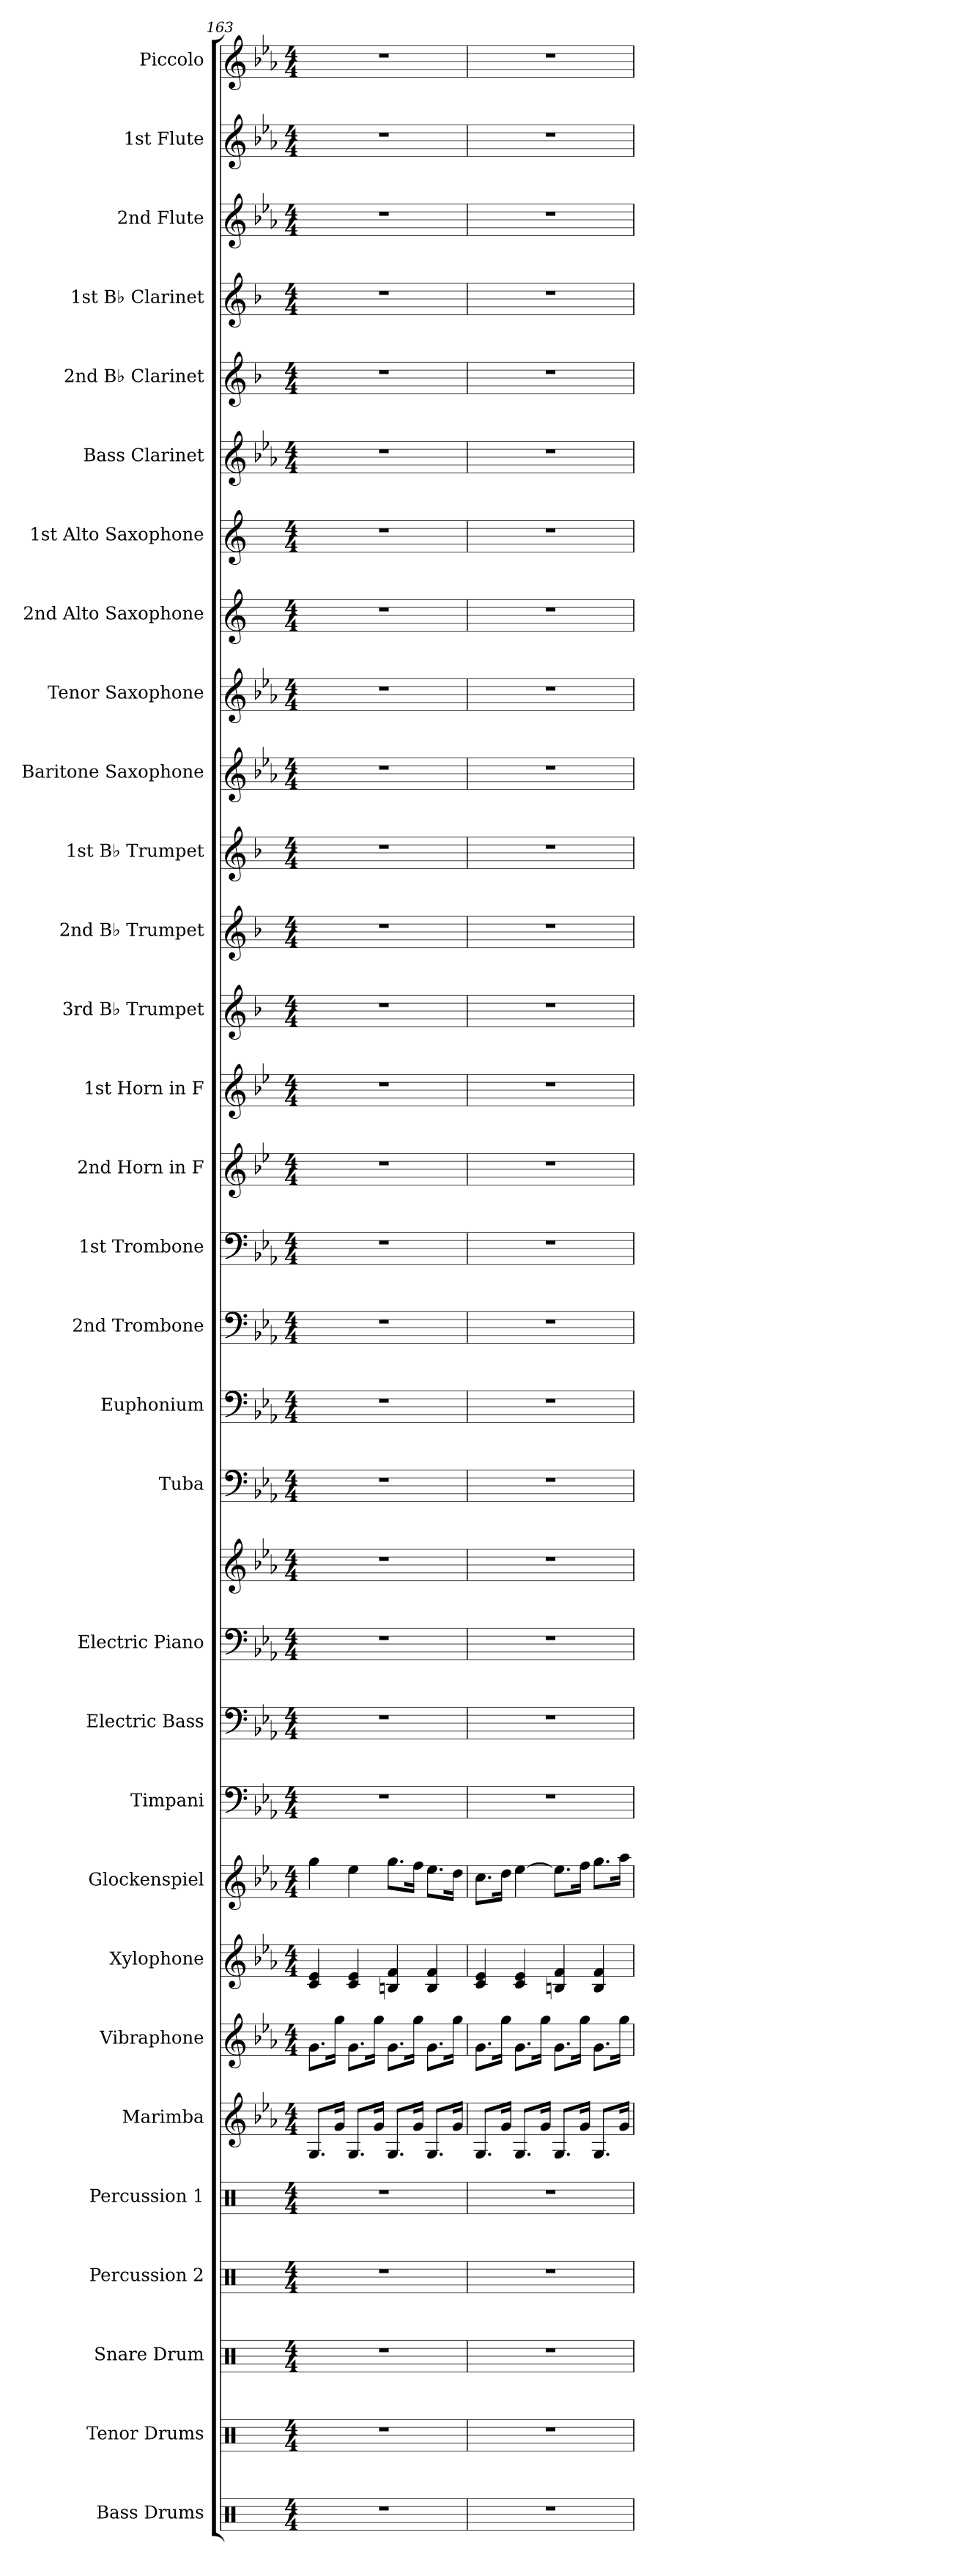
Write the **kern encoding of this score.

**kern	**kern	**kern	**kern	**kern	**kern	**kern	**kern	**kern	**kern	**kern	**kern	**kern	**kern	**kern	**kern	**kern	**kern	**kern	**kern	**kern	**kern	**kern	**kern	**kern	**kern	**kern	**kern	**kern	**kern	**kern	**kern
*part31	*part30	*part29	*part28	*part27	*part26	*part25	*part24	*part23	*part22	*part21	*part20	*part20	*part19	*part18	*part17	*part16	*part15	*part14	*part13	*part12	*part11	*part10	*part9	*part8	*part7	*part6	*part5	*part4	*part3	*part2	*part1
*staff32	*staff31	*staff30	*staff29	*staff28	*staff27	*staff26	*staff25	*staff24	*staff23	*staff22	*staff21	*staff20	*staff19	*staff18	*staff17	*staff16	*staff15	*staff14	*staff13	*staff12	*staff11	*staff10	*staff9	*staff8	*staff7	*staff6	*staff5	*staff4	*staff3	*staff2	*staff1
*I"Bass Drums	*I"Tenor Drums	*I"Snare Drum	*I"Percussion 2	*I"Percussion 1	*I"Marimba	*I"Vibraphone	*I"Xylophone	*I"Glockenspiel	*I"Timpani	*I"Electric Bass	*I"Electric Piano	*	*I"Tuba	*I"Euphonium	*I"2nd Trombone	*I"1st Trombone	*I"2nd Horn in F	*I"1st Horn in F	*I"3rd B♭ Trumpet	*I"2nd B♭ Trumpet	*I"1st B♭ Trumpet	*I"Baritone Saxophone	*I"Tenor Saxophone	*I"2nd Alto Saxophone	*I"1st Alto Saxophone	*I"Bass Clarinet	*I"2nd B♭ Clarinet	*I"1st B♭ Clarinet	*I"2nd Flute	*I"1st Flute	*I"Piccolo
*I'B.D.	*I'T.D.	*I'S.D.	*I'Perc.	*I'Perc.	*I'Mrm.	*I'Vib.	*I'Xyl.	*I'Glock.	*I'Timp.	*I'El. B.	*I'El. Pno.	*	*I'Tba.	*I'Euph.	*I'Tbn.	*I'Tbn.	*	*	*I'B♭ Tpt.	*I'B♭ Tpt.	*I'B♭ Tpt.	*I'Bar. Sax.	*I'T. Sax.	*I'A. Sax.	*I'A. Sax.	*I'B. Cl.	*I'B♭ Cl.	*I'B♭ Cl.	*I'Fl.	*I'Fl.	*I'Picc.
!!LO:PB:g=z
*clefX	*clefX	*clefX	*clefX	*clefX	*clefG2	*clefG2	*clefG2	*clefG2	*clefF4	*clefF4	*clefF4	*clefG2	*clefF4	*clefF4	*clefF4	*clefF4	*clefG2	*clefG2	*clefG2	*clefG2	*clefG2	*clefG2	*clefG2	*clefG2	*clefG2	*clefG2	*clefG2	*clefG2	*clefG2	*clefG2	*clefG2
*	*	*	*	*	*	*	*ITrd-7c-12	*ITrd-14c-24	*	*ITrd7c12	*	*	*	*	*	*	*ITrd4c7	*ITrd4c7	*ITrd1c2	*ITrd1c2	*ITrd1c2	*ITrd12c21	*ITrd8c14	*ITrd5c9	*ITrd5c9	*ITrd8c14	*ITrd1c2	*ITrd1c2	*	*	*ITrd-7c-12
*k[]	*k[]	*k[]	*k[]	*k[]	*k[b-e-a-]	*k[b-e-a-]	*k[b-e-a-]	*k[b-e-a-]	*k[b-e-a-]	*k[b-e-a-]	*k[b-e-a-]	*k[b-e-a-]	*k[b-e-a-]	*k[b-e-a-]	*k[b-e-a-]	*k[b-e-a-]	*k[b-e-a-]	*k[b-e-a-]	*k[b-e-a-]	*k[b-e-a-]	*k[b-e-a-]	*k[b-e-a-]	*k[b-e-a-]	*k[b-e-a-]	*k[b-e-a-]	*k[b-e-a-]	*k[b-e-a-]	*k[b-e-a-]	*k[b-e-a-]	*k[b-e-a-]	*k[b-e-a-]
*M4/4	*M4/4	*M4/4	*M4/4	*M4/4	*M4/4	*M4/4	*M4/4	*M4/4	*M4/4	*M4/4	*M4/4	*M4/4	*M4/4	*M4/4	*M4/4	*M4/4	*M4/4	*M4/4	*M4/4	*M4/4	*M4/4	*M4/4	*M4/4	*M4/4	*M4/4	*M4/4	*M4/4	*M4/4	*M4/4	*M4/4	*M4/4
=163	=163	=163	=163	=163	=163	=163	=163	=163	=163	=163	=163	=163	=163	=163	=163	=163	=163	=163	=163	=163	=163	=163	=163	=163	=163	=163	=163	=163	=163	=163	=163
1r	1r	1r	1r	1r	8.G/L	8.g\L	4cc/ 4ee-/	4gggg\	1r	1r	1r	1r	1r	1r	1r	1r	1r	1r	1r	1r	1r	1r	1r	1r	1r	1r	1r	1r	1r	1r	1r
.	.	.	.	.	16g/Jk	16gg\Jk	.	.	.	.	.	.	.	.	.	.	.	.	.	.	.	.	.	.	.	.	.	.	.	.	.
.	.	.	.	.	8.G/L	8.g\L	4cc/ 4ee-/	4eeee-\	.	.	.	.	.	.	.	.	.	.	.	.	.	.	.	.	.	.	.	.	.	.	.
.	.	.	.	.	16g/Jk	16gg\Jk	.	.	.	.	.	.	.	.	.	.	.	.	.	.	.	.	.	.	.	.	.	.	.	.	.
.	.	.	.	.	8.G/L	8.g\L	4bn/ 4ff/	8.gggg\L	.	.	.	.	.	.	.	.	.	.	.	.	.	.	.	.	.	.	.	.	.	.	.
.	.	.	.	.	16g/Jk	16gg\Jk	.	16ffff\Jk	.	.	.	.	.	.	.	.	.	.	.	.	.	.	.	.	.	.	.	.	.	.	.
.	.	.	.	.	8.G/L	8.g\L	4b/ 4ff/	8.eeee-\L	.	.	.	.	.	.	.	.	.	.	.	.	.	.	.	.	.	.	.	.	.	.	.
.	.	.	.	.	16g/Jk	16gg\Jk	.	16dddd\Jk	.	.	.	.	.	.	.	.	.	.	.	.	.	.	.	.	.	.	.	.	.	.	.
=164	=164	=164	=164	=164	=164	=164	=164	=164	=164	=164	=164	=164	=164	=164	=164	=164	=164	=164	=164	=164	=164	=164	=164	=164	=164	=164	=164	=164	=164	=164	=164
1r	1r	1r	1r	1r	8.G/L	8.g\L	4cc/ 4ee-/	8.cccc\L	1r	1r	1r	1r	1r	1r	1r	1r	1r	1r	1r	1r	1r	1r	1r	1r	1r	1r	1r	1r	1r	1r	1r
.	.	.	.	.	16g/Jk	16gg\Jk	.	16dddd\Jk	.	.	.	.	.	.	.	.	.	.	.	.	.	.	.	.	.	.	.	.	.	.	.
.	.	.	.	.	8.G/L	8.g\L	4cc/ 4ee-/	[4eeee-\	.	.	.	.	.	.	.	.	.	.	.	.	.	.	.	.	.	.	.	.	.	.	.
.	.	.	.	.	16g/Jk	16gg\Jk	.	.	.	.	.	.	.	.	.	.	.	.	.	.	.	.	.	.	.	.	.	.	.	.	.
.	.	.	.	.	8.G/L	8.g\L	4bn/ 4ff/	8.eeee-\L]	.	.	.	.	.	.	.	.	.	.	.	.	.	.	.	.	.	.	.	.	.	.	.
.	.	.	.	.	16g/Jk	16gg\Jk	.	16ffff\Jk	.	.	.	.	.	.	.	.	.	.	.	.	.	.	.	.	.	.	.	.	.	.	.
.	.	.	.	.	8.G/L	8.g\L	4b/ 4ff/	8.gggg\L	.	.	.	.	.	.	.	.	.	.	.	.	.	.	.	.	.	.	.	.	.	.	.
.	.	.	.	.	16g/Jk	16gg\Jk	.	16aaaa-\Jk	.	.	.	.	.	.	.	.	.	.	.	.	.	.	.	.	.	.	.	.	.	.	.
=	=	=	=	=	=	=	=	=	=	=	=	=	=	=	=	=	=	=	=	=	=	=	=	=	=	=	=	=	=	=	=
*-	*-	*-	*-	*-	*-	*-	*-	*-	*-	*-	*-	*-	*-	*-	*-	*-	*-	*-	*-	*-	*-	*-	*-	*-	*-	*-	*-	*-	*-	*-	*-
